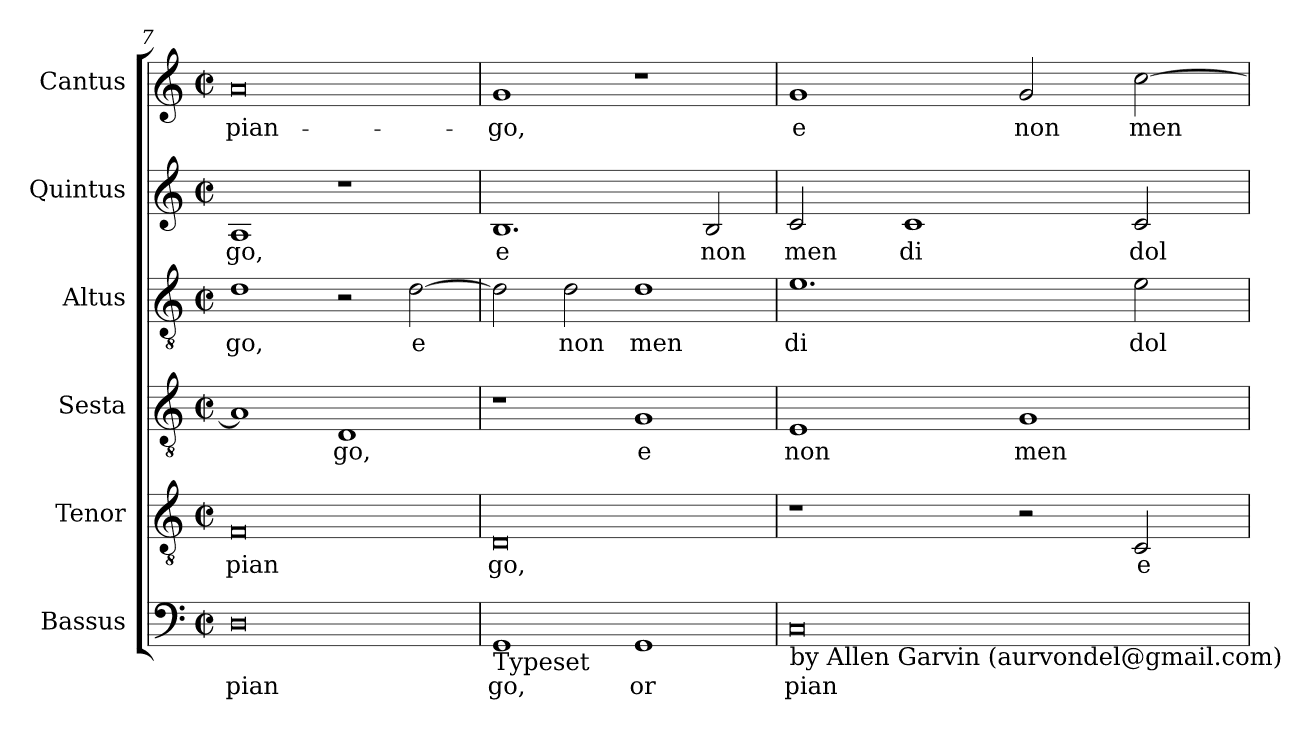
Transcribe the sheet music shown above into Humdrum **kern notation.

**kern	**text	**kern	**text	**kern	**text	**kern	**text	**kern	**text	**kern	**text
*part6	*part6	*part5	*part5	*part4	*part4	*part3	*part3	*part2	*part2	*part1	*part1
*staff6	*staff6	*staff5	*staff5	*staff4	*staff4	*staff3	*staff3	*staff2	*staff2	*staff1	*staff1
*I"Bassus	*	*I"Tenor	*	*I"Sesta	*	*I"Altus	*	*I"Quintus	*	*I"Cantus	*
*I'Bassus	*	*I'Tenor	*	*I'Sesta	*	*I'Altus	*	*I'Quintus	*	*I'Cantus	*
*clefF4	*	*clefGv2	*	*clefGv2	*	*clefGv2	*	*clefG2	*	*clefG2	*
*k[]	*	*k[]	*	*k[]	*	*k[]	*	*k[]	*	*k[]	*
*C:	*	*C:	*	*C:	*	*C:	*	*C:	*	*C:	*
*M2/2	*	*M2/2	*	*M2/2	*	*M2/2	*	*M2/2	*	*M2/2	*
*met(c|)	*	*met(c|)	*	*met(c|)	*	*met(c|)	*	*met(c|)	*	*met(c|)	*
=7	=7	=7	=7	=7	=7	=7	=7	=7	=7	=7	=7
!	!LO:LY:b	!	!LO:LY:b:cj	!	!LO:LY:b:cj	!	!LO:LY:b:cj	!	!LO:LY:b:cj	!	!LO:LY:b:cj
0D	pian	0F	pian	1A]	.	1d	go,	1A	-go,	0a	pian-
!	!	!	!	!	!LO:LY:b:cj	!	!	!	!	!	!
.	.	.	.	1D	go,	2r	.	1r	.	.	.
!	!	!	!	!	!	!	!LO:LY:b:cj	!	!	!	!
.	.	.	.	.	.	[>2d\	e	.	.	.	.
=8	=8	=8	=8	=8	=8	=8	=8	=8	=8	=8	=8
!LO:TX:b:t=Typeset	!	!	!	!	!	!	!	!	!	!	!
!	!LO:LY:b	!	!LO:LY:b:cj	!	!	!	!LO:LY:b:cj	!	!LO:LY:b:cj	!	!LO:LY:b:cj
1GG	go,	0D	go,	1r	.	2d\]	.	1.B	e	1g	-go,
!	!	!	!	!	!	!	!LO:LY:b:cj	!	!	!	!
.	.	.	.	.	.	2d\	non	.	.	.	.
!	!LO:LY:b	!	!	!	!LO:LY:b:cj	!	!LO:LY:b:cj	!	!	!	!
1GG	or	.	.	1G	e	1d	men	.	.	1r	.
!	!	!	!	!	!	!	!	!	!LO:LY:b:cj	!	!
.	.	.	.	.	.	.	.	2B/	non	.	.
=9	=9	=9	=9	=9	=9	=9	=9	=9	=9	=9	=9
!LO:TX:b:t=by Allen Garvin (aurvondel@gmail.com)	!	!	!	!	!	!	!	!	!	!	!
!	!LO:LY:b	!	!	!	!LO:LY:b:cj	!	!LO:LY:b:cj	!	!LO:LY:b:cj	!	!LO:LY:b:cj
0C	pian	1r	.	1E	non	1.e	di	2c/	men	1g	e
!	!	!	!	!	!	!	!	!	!LO:LY:b:cj	!	!
.	.	.	.	.	.	.	.	1c	di	.	.
!	!	!	!	!	!LO:LY:b:cj	!	!	!	!	!	!LO:LY:b:cj
.	.	2r	.	1G	men	.	.	.	.	2g/	non
!	!	!	!LO:LY:b:cj	!	!	!	!LO:LY:b:cj	!	!LO:LY:b:cj	!	!LO:LY:b:cj
.	.	2C/	e	.	.	2e\	dol	2c/	dol-	[>2cc\	men
=	=	=	=	=	=	=	=	=	=	=	=
*-	*-	*-	*-	*-	*-	*-	*-	*-	*-	*-	*-
